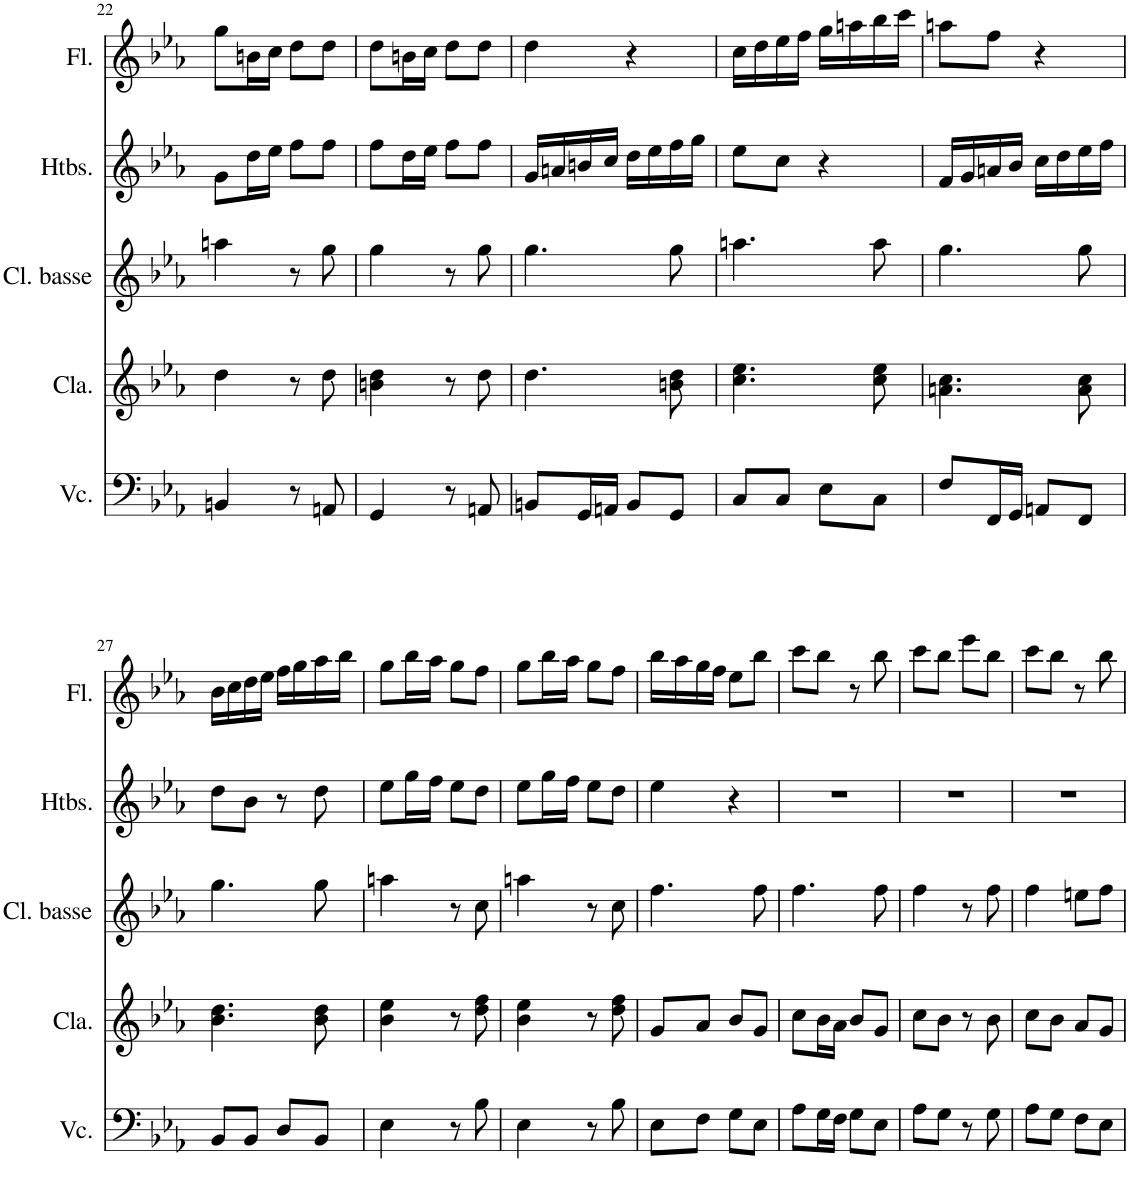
**kern	**kern	**kern	**kern	**kern
*part5	*part4	*part3	*part2	*part1
*staff5	*staff4	*staff3	*staff2	*staff1
*I"Violoncelle, Cello	*I"Clavecin, Harpsichord	*I"Clarinette Basse, Clarinet	*I"Hautbois, Oboe	*I"Flûte, Flute
*I'Vc.	*I'Cla.	*I'Cl. basse	*I'Htbs.	*I'Fl.
!!LO:PB:g=z
*clefF4	*clefG2	*clefG2	*clefG2	*clefG2
*	*	*Trd8c14	*	*
*k[b-e-a-]	*k[b-e-a-]	*k[b-e-a-]	*k[b-e-a-]	*k[b-e-a-]
*M2/4	*M2/4	*M2/4	*M2/4	*M2/4
=22	=22	=22	=22	=22
4BBn/	4dd\	4aan\	8g\L	8gg\L
.	.	.	16dd\L	16bn\L
.	.	.	16ee-\JJ	16cc\JJ
8r	8r	8r	8ff\L	8dd\L
8AAn/	8dd\	8gg\	8ff\J	8dd\J
=23	=23	=23	=23	=23
4GG/	4bn\ 4dd\	4gg\	8ff\L	8dd\L
.	.	.	16dd\L	16bn\L
.	.	.	16ee-\JJ	16cc\JJ
8r	8r	8r	8ff\L	8dd\L
8AAn/	8dd\	8gg\	8ff\J	8dd\J
=24	=24	=24	=24	=24
8BBn/L	4.dd\	4.gg\	16g/LL	4dd\
.	.	.	16an/	.
16GG/L	.	.	16bn/	.
16AAn/JJ	.	.	16cc/JJ	.
8BB/L	.	.	16dd\LL	4r
.	.	.	16ee-\	.
8GG/J	8bn\ 8dd\	8gg\	16ff\	.
.	.	.	16gg\JJ	.
=25	=25	=25	=25	=25
8C/L	4.cc\ 4.ee-\	4.aan\	8ee-\L	16cc\LL
.	.	.	.	16dd\
8C/J	.	.	8cc\J	16ee-\
.	.	.	.	16ff\JJ
8E-\L	.	.	4r	16gg\LL
.	.	.	.	16aan\
8C\J	8cc\ 8ee-\	8aa\	.	16bb-\
.	.	.	.	16ccc\JJ
=26	=26	=26	=26	=26
8F/L	4.an\ 4.cc\	4.gg\	16f/LL	8aan\L
.	.	.	16g/	.
16FF/L	.	.	16an/	8ff\J
16GG/JJ	.	.	16b-/JJ	.
8AAn/L	.	.	16cc\LL	4r
.	.	.	16dd\	.
8FF/J	8a\ 8cc\	8gg\	16ee-\	.
.	.	.	16ff\JJ	.
!!LO:LB:g=z
=27	=27	=27	=27	=27
8BB-/L	4.b-\ 4.dd\	4.gg\	8dd\L	16b-\LL
.	.	.	.	16cc\
8BB-/J	.	.	8b-\J	16dd\
.	.	.	.	16ee-\JJ
8D/L	.	.	8r	16ff\LL
.	.	.	.	16gg\
8BB-/J	8b-\ 8dd\	8gg\	8dd\	16aa-\
.	.	.	.	16bb-\JJ
=28	=28	=28	=28	=28
4E-\	4b-\ 4ee-\	4aan\	8ee-\L	8gg\L
.	.	.	16gg\L	16bb-\L
.	.	.	16ff\JJ	16aa-\JJ
8r	8r	8r	8ee-\L	8gg\L
8B-\	8dd\ 8ff\	8cc\	8dd\J	8ff\J
=29	=29	=29	=29	=29
4E-\	4b-\ 4ee-\	4aan\	8ee-\L	8gg\L
.	.	.	16gg\L	16bb-\L
.	.	.	16ff\JJ	16aa-\JJ
8r	8r	8r	8ee-\L	8gg\L
8B-\	8dd\ 8ff\	8cc\	8dd\J	8ff\J
=30	=30	=30	=30	=30
8E-\L	8g/L	4.ff\	4ee-\	16bb-\LL
.	.	.	.	16aa-\
8F\J	8a-/J	.	.	16gg\
.	.	.	.	16ff\JJ
8G\L	8b-/L	.	4r	8ee-\L
8E-\J	8g/J	8ff\	.	8bb-\J
=31	=31	=31	=31	=31
8A-\L	8cc\L	4.ff\	2r	8ccc\L
16G\L	16b-\L	.	.	8bb-\J
16F\JJ	16a-\JJ	.	.	.
8G\L	8b-/L	.	.	8r
8E-\J	8g/J	8ff\	.	8bb-\
=32	=32	=32	=32	=32
8A-\L	8cc\L	4ff\	2r	8ccc\L
8G\J	8b-\J	.	.	8bb-\J
8r	8r	8r	.	8eee-\L
8G\	8b-\	8ff\	.	8bb-\J
=33	=33	=33	=33	=33
8A-\L	8cc\L	4ff\	2r	8ccc\L
8G\J	8b-\J	.	.	8bb-\J
8F\L	8a-/L	8een\L	.	8r
8E-\J	8g/J	8ff\J	.	8bb-\
=	=	=	=	=
*-	*-	*-	*-	*-
